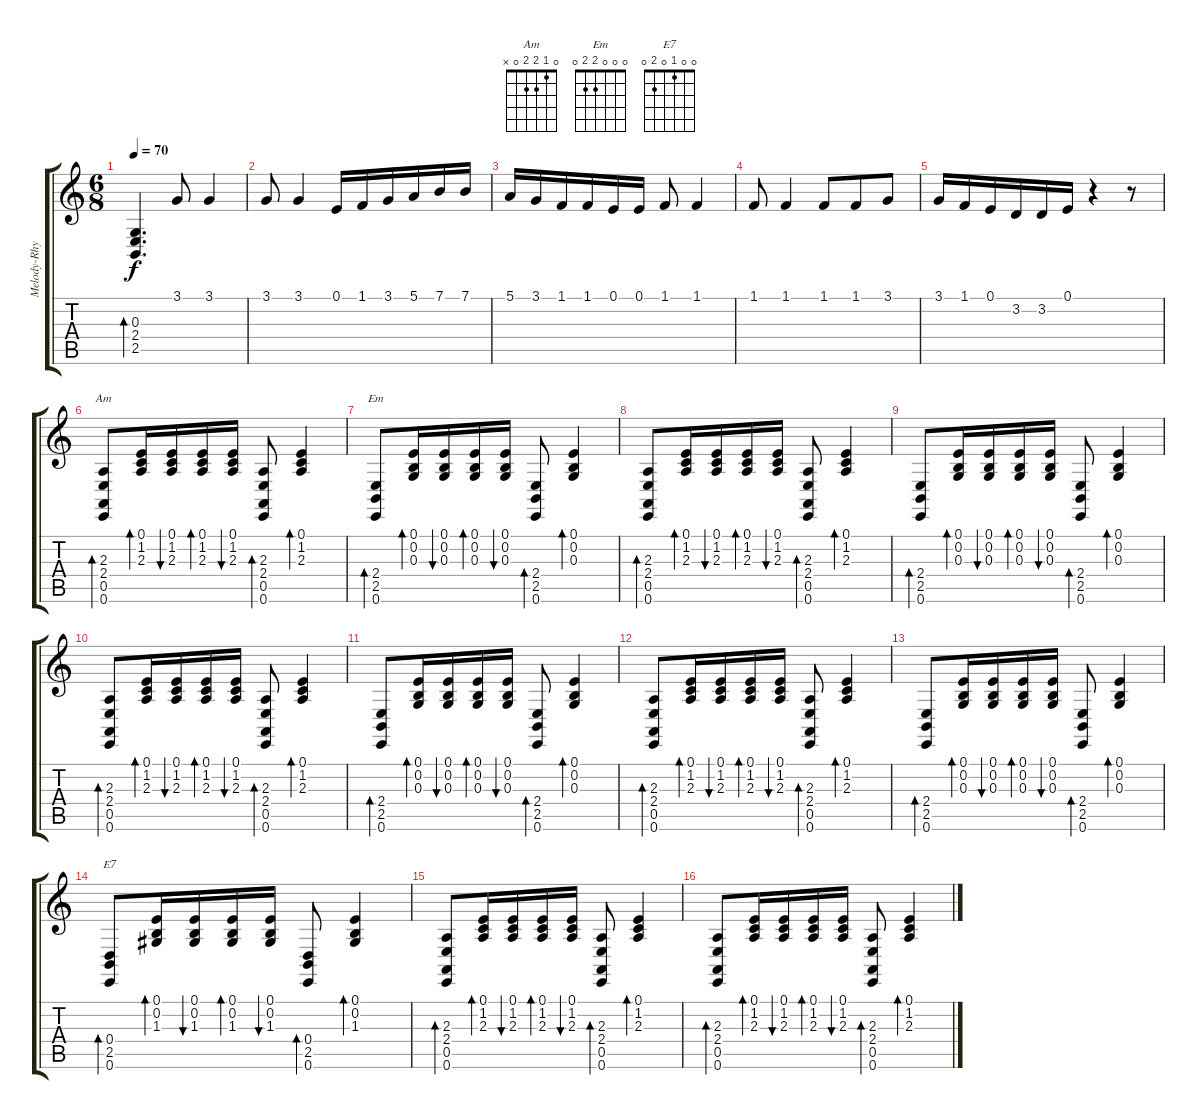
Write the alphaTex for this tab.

\track ("Melody-Rhythm" "Melody-Rhy") {instrument acousticgrandpiano}
\staff {score tabs}
\tuning (E4 B3 G3 D3 A2 E2) {hide}
\chord ("Am" 0 1 2 2 0 x)
\chord ("Em" 0 0 0 2 2 0)
\chord ("E7" 0 0 1 0 2 0)
\ts (6 8)
\tempo 70
\clef g2
\ks c
(0.3 2.4 2.5).4{d bd 480 dy f volume 16} 3.1.8 3.1.4 |
3.1.8 3.1.4 0.1.16 1.1.16 3.1.16 5.1.16 7.1.16 7.1.16 |
5.1.16 3.1.16 1.1.16 1.1.16 0.1.16 0.1.16 1.1.8 1.1.4 |
1.1.8 1.1.4 1.1.8 1.1.8 3.1.8 |
3.1.16 1.1.16 0.1.16 3.2.16 3.2.16 0.1.16 r.4 r.8 |
(2.3 2.4 0.5 0.6).8{bd 30 ch "Am" volume 7 balance 0} (0.1 1.2 2.3).16{bd 30} (0.1 1.2 2.3).16{bu 30} (0.1 1.2 2.3).16{bd 30} (0.1 1.2 2.3).16{bu 30} (2.3 2.4 0.5 0.6).8{bd 30} (0.1 1.2 2.3).4{bd 30} |
(2.4 2.5 0.6).8{bd 30 ch "Em"} (0.1 0.2 0.3).16{bd 30} (0.1 0.2 0.3).16{bu 30} (0.1 0.2 0.3).16{bd 30} (0.1 0.2 0.3).16{bu 30} (2.4 2.5 0.6).8{bd 30} (0.1 0.2 0.3).4{bd 30} |
(2.3 2.4 0.5 0.6).8{bd 30} (0.1 1.2 2.3).16{bd 30} (0.1 1.2 2.3).16{bu 30} (0.1 1.2 2.3).16{bd 30} (0.1 1.2 2.3).16{bu 30} (2.3 2.4 0.5 0.6).8{bd 30} (0.1 1.2 2.3).4{bd 30} |
(2.4 2.5 0.6).8{bd 30} (0.1 0.2 0.3).16{bd 30} (0.1 0.2 0.3).16{bu 30} (0.1 0.2 0.3).16{bd 30} (0.1 0.2 0.3).16{bu 30} (2.4 2.5 0.6).8{bd 30} (0.1 0.2 0.3).4{bd 30} |
(2.3 2.4 0.5 0.6).8{bd 30} (0.1 1.2 2.3).16{bd 30} (0.1 1.2 2.3).16{bu 30} (0.1 1.2 2.3).16{bd 30} (0.1 1.2 2.3).16{bu 30} (2.3 2.4 0.5 0.6).8{bd 30} (0.1 1.2 2.3).4{bd 30} |
(2.4 2.5 0.6).8{bd 30} (0.1 0.2 0.3).16{bd 30} (0.1 0.2 0.3).16{bu 30} (0.1 0.2 0.3).16{bd 30} (0.1 0.2 0.3).16{bu 30} (2.4 2.5 0.6).8{bd 30} (0.1 0.2 0.3).4{bd 30} |
(2.3 2.4 0.5 0.6).8{bd 30} (0.1 1.2 2.3).16{bd 30} (0.1 1.2 2.3).16{bu 30} (0.1 1.2 2.3).16{bd 30} (0.1 1.2 2.3).16{bu 30} (2.3 2.4 0.5 0.6).8{bd 30} (0.1 1.2 2.3).4{bd 30} |
(2.4 2.5 0.6).8{bd 30} (0.1 0.2 0.3).16{bd 30} (0.1 0.2 0.3).16{bu 30} (0.1 0.2 0.3).16{bd 30} (0.1 0.2 0.3).16{bu 30} (2.4 2.5 0.6).8{bd 30} (0.1 0.2 0.3).4{bd 30} |
(0.4 2.5 0.6).8{bd 30 ch "E7"} (0.1 0.2 1.3).16{bd 30} (0.1 0.2 1.3).16{bu 30} (0.1 0.2 1.3).16{bd 30} (0.1 0.2 1.3).16{bu 30} (0.4 2.5 0.6).8{bd 30} (0.1 0.2 1.3).4{bd 30} |
(2.3 2.4 0.5 0.6).8{bd 30} (0.1 1.2 2.3).16{bd 30} (0.1 1.2 2.3).16{bu 30} (0.1 1.2 2.3).16{bd 30} (0.1 1.2 2.3).16{bu 30} (2.3 2.4 0.5 0.6).8{bd 30} (0.1 1.2 2.3).4{bd 30} |
(2.3 2.4 0.5 0.6).8{bd 30} (0.1 1.2 2.3).16{bd 30} (0.1 1.2 2.3).16{bu 30} (0.1 1.2 2.3).16{bd 30} (0.1 1.2 2.3).16{bu 30} (2.3 2.4 0.5 0.6).8{bd 30} (0.1 1.2 2.3).4{bd 30}
